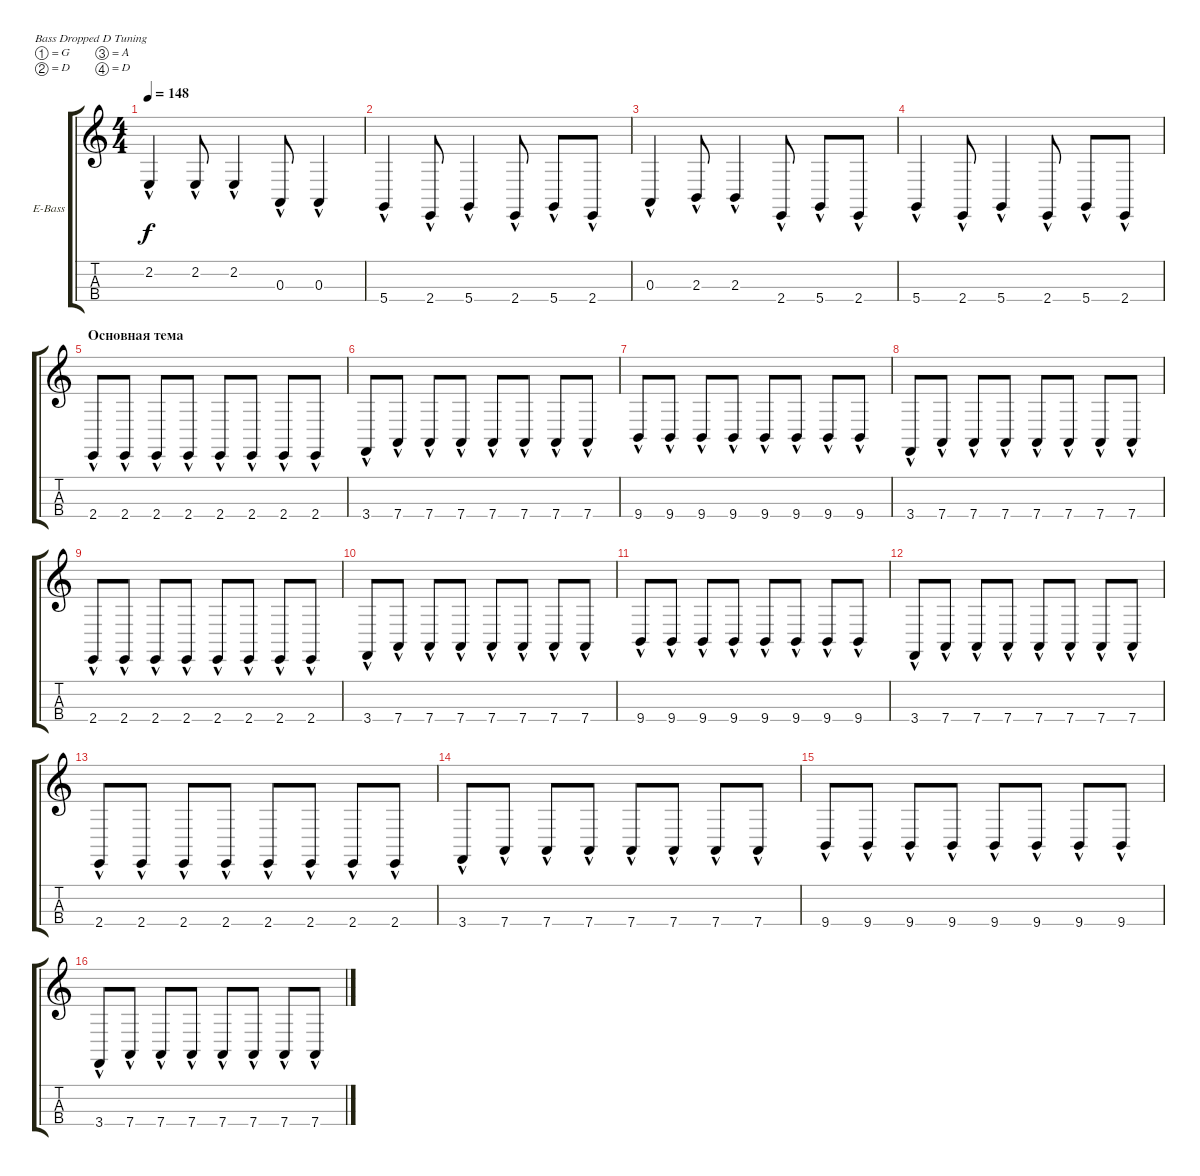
\bracketExtendMode groupsimilarinstruments
\firstSystemTrackNameOrientation horizontal
\otherSystemsTrackNameOrientation horizontal
\track ("Electric Bass" "E-Bass") {instrument electricbassfinger}
\staff {score tabs}
\tuning (G2 D2 A1 D1)
\ts (4 4)
\tempo 148
\clef g2
\ks c
2.2{hac}.4{dy f} 2.2{hac}.8 2.2{hac}.4 0.3{hac}.8 0.3{hac}.4 |
5.4{hac}.4 2.4{hac}.8 5.4{hac}.4 2.4{hac}.8 5.4{hac}.8 2.4{hac}.8 |
0.3{hac}.4 2.3{hac}.8 2.3{hac}.4 2.4{hac}.8 5.4{hac}.8 2.4{hac}.8 |
5.4{hac}.4 2.4{hac}.8 5.4{hac}.4 2.4{hac}.8 5.4{hac}.8 2.4{hac}.8 |
\section ("" "Основная тема")
2.4{hac}.8 2.4{hac}.8 2.4{hac}.8 2.4{hac}.8 2.4{hac}.8 2.4{hac}.8 2.4{hac}.8 2.4{hac}.8 |
3.4{hac}.8 7.4{hac}.8 7.4{hac}.8 7.4{hac}.8 7.4{hac}.8 7.4{hac}.8 7.4{hac}.8 7.4{hac}.8 |
9.4{hac}.8 9.4{hac}.8 9.4{hac}.8 9.4{hac}.8 9.4{hac}.8 9.4{hac}.8 9.4{hac}.8 9.4{hac}.8 |
3.4{hac}.8 7.4{hac}.8 7.4{hac}.8 7.4{hac}.8 7.4{hac}.8 7.4{hac}.8 7.4{hac}.8 7.4{hac}.8 |
2.4{hac}.8 2.4{hac}.8 2.4{hac}.8 2.4{hac}.8 2.4{hac}.8 2.4{hac}.8 2.4{hac}.8 2.4{hac}.8 |
3.4{hac}.8 7.4{hac}.8 7.4{hac}.8 7.4{hac}.8 7.4{hac}.8 7.4{hac}.8 7.4{hac}.8 7.4{hac}.8 |
9.4{hac}.8 9.4{hac}.8 9.4{hac}.8 9.4{hac}.8 9.4{hac}.8 9.4{hac}.8 9.4{hac}.8 9.4{hac}.8 |
3.4{hac}.8 7.4{hac}.8 7.4{hac}.8 7.4{hac}.8 7.4{hac}.8 7.4{hac}.8 7.4{hac}.8 7.4{hac}.8 |
2.4{hac}.8 2.4{hac}.8 2.4{hac}.8 2.4{hac}.8 2.4{hac}.8 2.4{hac}.8 2.4{hac}.8 2.4{hac}.8 |
3.4{hac}.8 7.4{hac}.8 7.4{hac}.8 7.4{hac}.8 7.4{hac}.8 7.4{hac}.8 7.4{hac}.8 7.4{hac}.8 |
9.4{hac}.8 9.4{hac}.8 9.4{hac}.8 9.4{hac}.8 9.4{hac}.8 9.4{hac}.8 9.4{hac}.8 9.4{hac}.8 |
3.4{hac}.8 7.4{hac}.8 7.4{hac}.8 7.4{hac}.8 7.4{hac}.8 7.4{hac}.8 7.4{hac}.8 7.4{hac}.8
